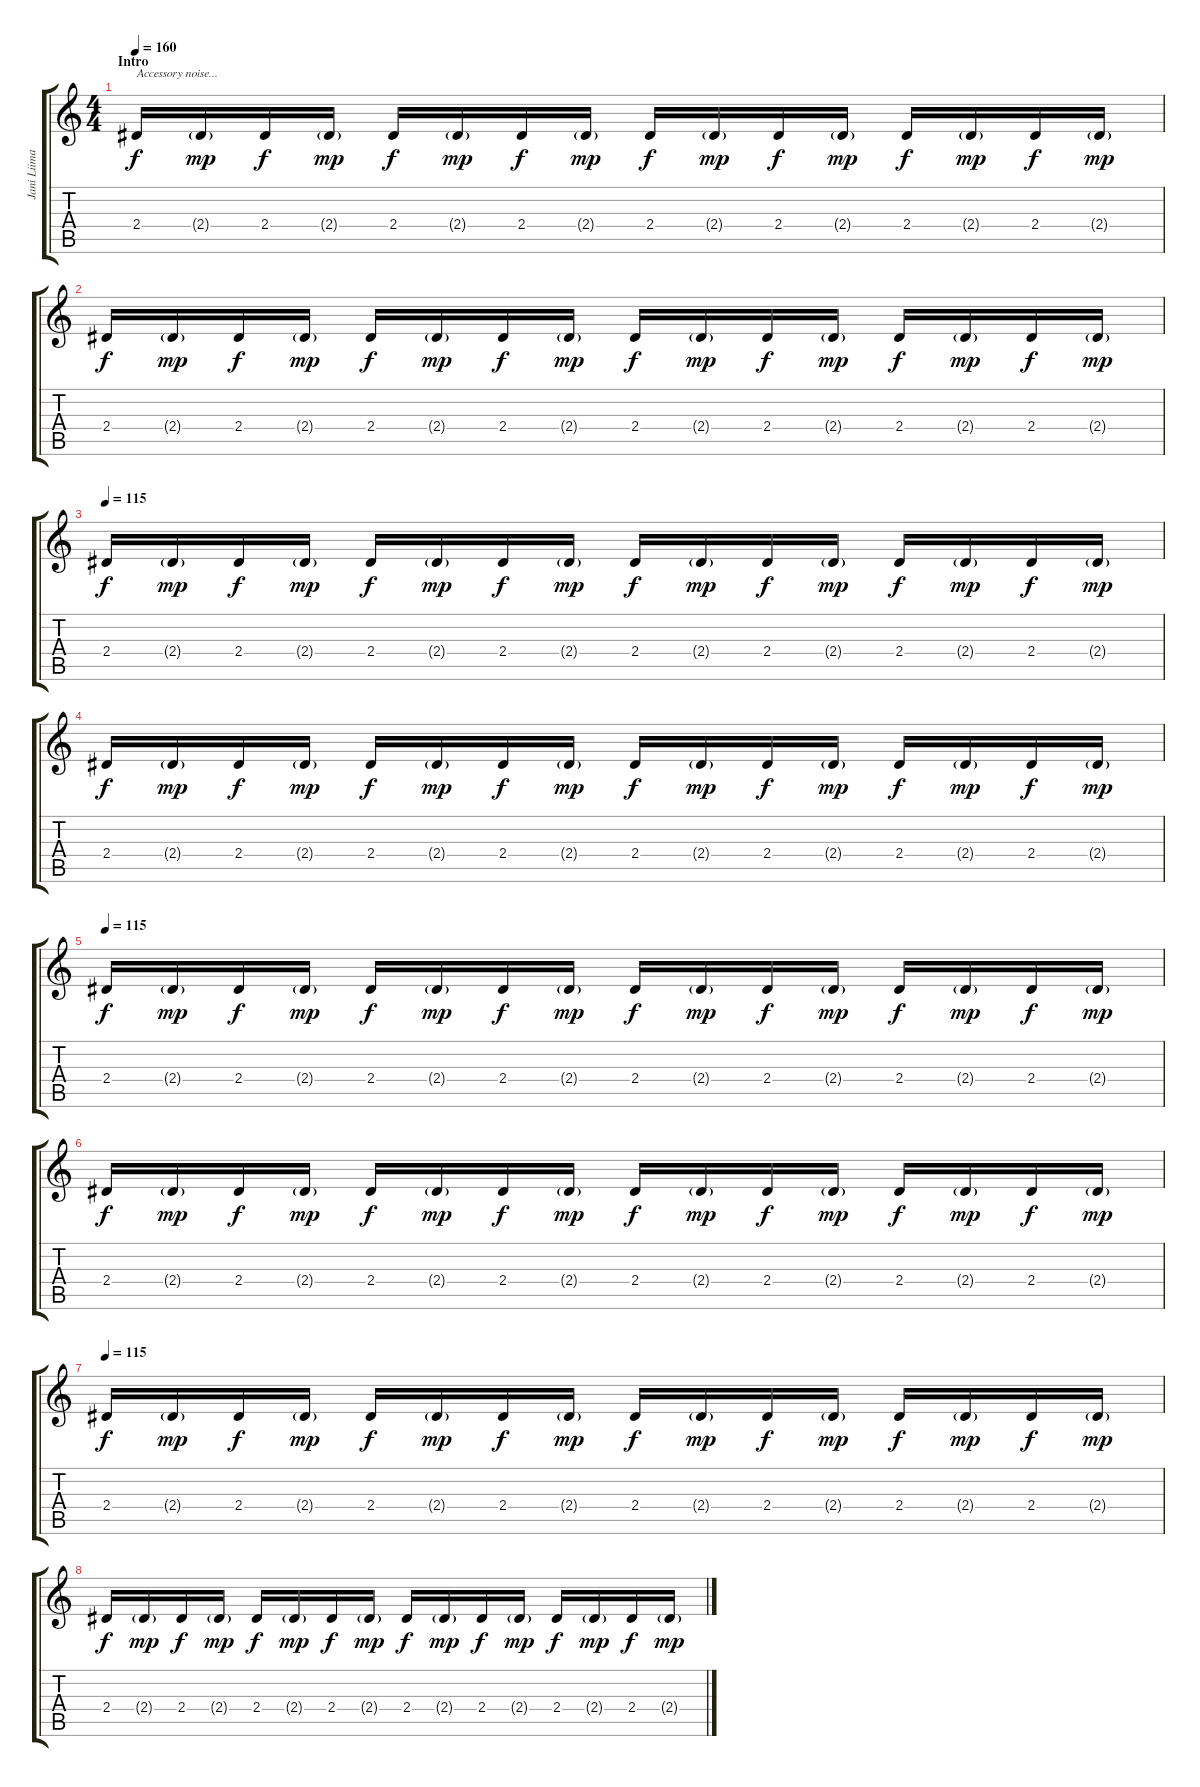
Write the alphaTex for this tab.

\track ("Jani Liimatainen 2" "Jani Liima") {instrument distortionguitar}
\staff {score tabs}
\tuning (Eb4 Bb3 Gb3 Db3 Ab2 Eb2) {hide}
\ts (4 4)
\section ("" "Intro")
\tempo 160
\tempo 115
\tempo 160
\clef g2
\ks c
2.4.16{txt "Accessory noise..." dy f volume 6 instrument harpsichord} 2.4{g}.16{dy mp} 2.4.16{dy f} 2.4{g}.16{dy mp} 2.4.16{dy f} 2.4{g}.16{dy mp} 2.4.16{dy f} 2.4{g}.16{dy mp} 2.4.16{dy f} 2.4{g}.16{dy mp} 2.4.16{dy f} 2.4{g}.16{dy mp} 2.4.16{dy f} 2.4{g}.16{dy mp} 2.4.16{dy f} 2.4{g}.16{dy mp} |
2.4.16{dy f} 2.4{g}.16{dy mp} 2.4.16{dy f} 2.4{g}.16{dy mp} 2.4.16{dy f} 2.4{g}.16{dy mp} 2.4.16{dy f} 2.4{g}.16{dy mp} 2.4.16{dy f} 2.4{g}.16{dy mp} 2.4.16{dy f} 2.4{g}.16{dy mp} 2.4.16{dy f} 2.4{g}.16{dy mp} 2.4.16{dy f} 2.4{g}.16{dy mp} |
\tempo 115
2.4.16{dy f balance 16 instrument harpsichord} 2.4{g}.16{dy mp} 2.4.16{dy f} 2.4{g}.16{dy mp} 2.4.16{dy f} 2.4{g}.16{dy mp} 2.4.16{dy f} 2.4{g}.16{dy mp} 2.4.16{dy f} 2.4{g}.16{dy mp} 2.4.16{dy f} 2.4{g}.16{dy mp} 2.4.16{dy f} 2.4{g}.16{dy mp} 2.4.16{dy f} 2.4{g}.16{dy mp} |
2.4.16{dy f} 2.4{g}.16{dy mp} 2.4.16{dy f} 2.4{g}.16{dy mp} 2.4.16{dy f} 2.4{g}.16{dy mp} 2.4.16{dy f} 2.4{g}.16{dy mp} 2.4.16{dy f} 2.4{g}.16{dy mp} 2.4.16{dy f} 2.4{g}.16{dy mp} 2.4.16{dy f} 2.4{g}.16{dy mp} 2.4.16{dy f} 2.4{g}.16{dy mp} |
\tempo 115
2.4.16{dy f balance 0 instrument harpsichord} 2.4{g}.16{dy mp} 2.4.16{dy f} 2.4{g}.16{dy mp} 2.4.16{dy f} 2.4{g}.16{dy mp} 2.4.16{dy f} 2.4{g}.16{dy mp} 2.4.16{dy f} 2.4{g}.16{dy mp} 2.4.16{dy f} 2.4{g}.16{dy mp} 2.4.16{dy f} 2.4{g}.16{dy mp} 2.4.16{dy f} 2.4{g}.16{dy mp} |
2.4.16{dy f} 2.4{g}.16{dy mp} 2.4.16{dy f} 2.4{g}.16{dy mp} 2.4.16{dy f} 2.4{g}.16{dy mp} 2.4.16{dy f} 2.4{g}.16{dy mp} 2.4.16{dy f} 2.4{g}.16{dy mp} 2.4.16{dy f} 2.4{g}.16{dy mp} 2.4.16{dy f} 2.4{g}.16{dy mp} 2.4.16{dy f} 2.4{g}.16{dy mp} |
\tempo 115
2.4.16{dy f balance 16 instrument harpsichord} 2.4{g}.16{dy mp} 2.4.16{dy f} 2.4{g}.16{dy mp} 2.4.16{dy f} 2.4{g}.16{dy mp} 2.4.16{dy f} 2.4{g}.16{dy mp} 2.4.16{dy f} 2.4{g}.16{dy mp} 2.4.16{dy f} 2.4{g}.16{dy mp} 2.4.16{dy f} 2.4{g}.16{dy mp} 2.4.16{dy f} 2.4{g}.16{dy mp} |
2.4.16{dy f} 2.4{g}.16{dy mp} 2.4.16{dy f} 2.4{g}.16{dy mp} 2.4.16{dy f} 2.4{g}.16{dy mp} 2.4.16{dy f} 2.4{g}.16{dy mp} 2.4.16{dy f} 2.4{g}.16{dy mp} 2.4.16{dy f} 2.4{g}.16{dy mp} 2.4.16{dy f} 2.4{g}.16{dy mp} 2.4.16{dy f} 2.4{g}.16{dy mp}
